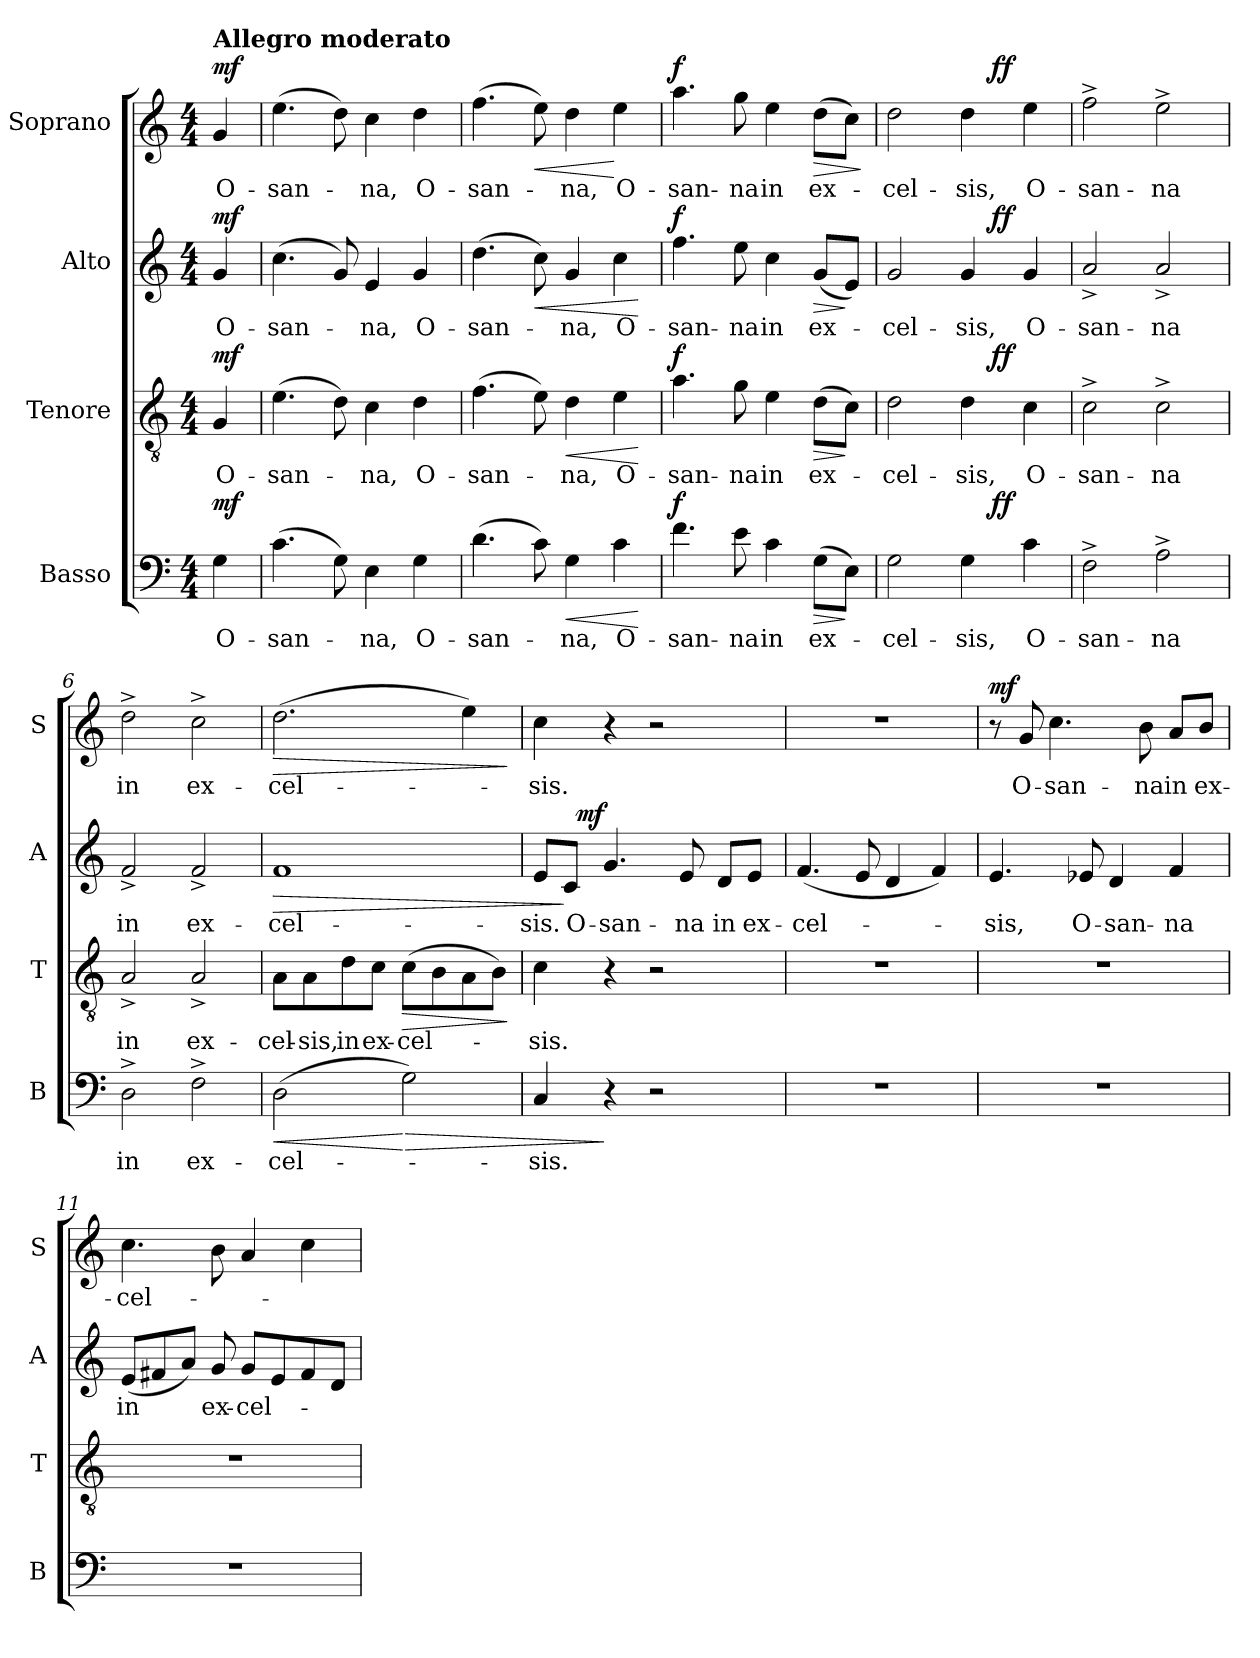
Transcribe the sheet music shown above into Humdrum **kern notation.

**kern	**text	**dynam	**kern	**text	**dynam	**kern	**text	**dynam	**kern	**text	**dynam
*part4	*part4	*part4	*part3	*part3	*part3	*part2	*part2	*part2	*part1	*part1	*part1
*staff4	*staff4	*staff4	*staff3	*staff3	*staff3	*staff2	*staff2	*staff2	*staff1	*staff1	*staff1
*I"Basso	*	*	*I"Tenore	*	*	*I"Alto	*	*	*I"Soprano	*	*
*I'B	*	*	*I'T	*	*	*I'A	*	*	*I'S	*	*
*clefF4	*	*	*clefGv2	*	*	*clefG2	*	*	*clefG2	*	*
*k[]	*	*	*k[]	*	*	*k[]	*	*	*k[]	*	*
*C:	*	*	*C:	*	*	*C:	*	*	*C:	*	*
*M4/4	*	*	*M4/4	*	*	*M4/4	*	*	*M4/4	*	*
*MM96	*	*	*MM96	*	*	*MM96	*	*	*MM96	*	*
=	=	=	=	=	=	=	=	=	=	=	=
!	!	!	!	!	!	!	!	!	!LO:TX:a:B:t=Allegro moderato	!	!
!	!LO:LY:b	!LO:DY:a	!	!LO:LY:b	!LO:DY:a	!	!LO:LY:b	!LO:DY:a	!	!LO:LY:b	!LO:DY:a
4G\	O-	mf	4G/	O-	mf	4g/	O-	mf	4g/	O-	mf
=1	=1	=1	=1	=1	=1	=1	=1	=1	=1	=1	=1
!	!LO:LY:b	!	!	!LO:LY:b	!	!	!LO:LY:b	!	!	!LO:LY:b	!
(>4.c\	-san-	.	(>4.e\	-san-	.	(>4.cc\	-san-	.	(>4.ee\	-san-	.
8G\)	.	.	8d\)	.	.	8g/)	.	.	8dd\)	.	.
!	!LO:LY:b	!	!	!LO:LY:b	!	!	!LO:LY:b	!	!	!LO:LY:b	!
4E\	-na,	.	4c\	-na,	.	4e/	-na,	.	4cc\	-na,	.
!	!LO:LY:b	!	!	!LO:LY:b	!	!	!LO:LY:b	!	!	!LO:LY:b	!
4G\	O-	.	4d\	O-	.	4g/	O-	.	4dd\	O-	.
=2	=2	=2	=2	=2	=2	=2	=2	=2	=2	=2	=2
!	!LO:LY:b	!	!	!LO:LY:b	!	!	!LO:LY:b	!	!	!LO:LY:b	!
(>4.d\	-san-	.	(>4.f\	-san-	.	(>4.dd\	-san-	.	(>4.ff\	-san-	.
!	!	!	!	!	!	!	!	!LO:HP:b	!	!	!LO:HP:b
8c\)	.	.	8e\)	.	.	8cc\)	.	<	8ee\)	.	<
!	!LO:LY:b	!LO:HP:b	!	!LO:LY:b	!LO:HP:b	!	!LO:LY:b	!	!	!LO:LY:b	!
4G\	-na,	<	4d\	-na,	<	4g/	-na,	.	4dd\	-na,	.
!	!LO:LY:b	!	!	!LO:LY:b	!	!	!LO:LY:b	!	!	!LO:LY:b	!
4c\	O-	.	4e\	O-	.	4cc\	O-	.	4ee\	O-	[
.	.	[	.	.	[	.	.	[	.	.	.
=3	=3	=3	=3	=3	=3	=3	=3	=3	=3	=3	=3
!	!LO:LY:b	!LO:DY:a	!	!LO:LY:b	!LO:DY:a	!	!LO:LY:b	!LO:DY:a	!	!LO:LY:b	!LO:DY:a
4.f\	-san-	f	4.a\	-san-	f	4.ff\	-san-	f	4.aa\	-san-	f
!	!LO:LY:b	!	!	!LO:LY:b	!	!	!LO:LY:b	!	!	!LO:LY:b	!
8e\	-na	.	8g\	-na	.	8ee\	-na	.	8gg\	-na	.
!	!LO:LY:b	!	!	!LO:LY:b	!	!	!LO:LY:b	!	!	!LO:LY:b	!
4c\	in	.	4e\	in	.	4cc\	in	.	4ee\	in	.
!	!LO:LY:b	!LO:HP:b	!	!LO:LY:b	!LO:HP:b	!	!LO:LY:b	!LO:HP:b	!	!LO:LY:b	!LO:HP:b
(>8G\L	ex-	>	(>8d\L	ex-	>	(<8g/L	ex-	>	(>8dd\L	ex-	>
8E\J)	.	]	8c\J)	.	]	8e/J)	.	]	8cc\J)	.	.
.	.	.	.	.	.	.	.	.	.	.	]
=4	=4	=4	=4	=4	=4	=4	=4	=4	=4	=4	=4
!	!LO:LY:b	!	!	!LO:LY:b	!	!	!LO:LY:b	!	!	!LO:LY:b	!
*^	*	*	*^	*	*	*^	*	*	*^	*	*
2G\	2ryy	-cel-	.	2d\	2ryy	-cel-	.	2g/	2ryy	-cel-	.	2dd\	2ryy	-cel-	.
!	!	!LO:LY:b	!	!	!	!LO:LY:b	!	!	!	!LO:LY:b	!	!	!	!LO:LY:b	!
4G\	8ryy	-sis,	.	4d\	8ryy	-sis,	.	4g/	8ryy	-sis,	.	4dd\	8ryy	-sis,	.
!	!	!	!LO:DY:a	!	!	!	!LO:DY:a	!	!	!	!LO:DY:a	!	!	!	!LO:DY:a
.	4.ryy	.	ff	.	4.ryy	.	ff	.	4.ryy	.	ff	.	4.ryy	.	ff
!	!	!LO:LY:b	!	!	!	!LO:LY:b	!	!	!	!LO:LY:b	!	!	!	!LO:LY:b	!
4c\	.	O-	.	4c\	.	O-	.	4g/	.	O-	.	4ee\	.	O-	.
=5	=5	=5	=5	=5	=5	=5	=5	=5	=5	=5	=5	=5	=5	=5	=5
!	!	!LO:LY:b	!	!	!	!LO:LY:b	!	!	!	!LO:LY:b	!	!	!	!LO:LY:b	!
*v	*v	*	*	*	*	*	*	*v	*v	*	*	*v	*v	*	*
*	*	*	*v	*v	*	*	*	*	*	*	*	*
2F^>\	-san-	.	2c^>\	-san-	.	2a^</	-san-	.	2ff^>\	-san-	.
!	!LO:LY:b	!	!	!LO:LY:b	!	!	!LO:LY:b	!	!	!LO:LY:b	!
2A^>\	-na	.	2c^>\	-na	.	2a^</	-na	.	2ee^>\	-na	.
!!LO:LB:g=z
=6	=6	=6	=6	=6	=6	=6	=6	=6	=6	=6	=6
!	!LO:LY:b	!	!	!LO:LY:b	!	!	!LO:LY:b	!	!	!LO:LY:b	!
2D^>\	in	.	2A^</	in	.	2f^</	in	.	2dd^>\	in	.
!	!LO:LY:b	!	!	!LO:LY:b	!	!	!LO:LY:b	!	!	!LO:LY:b	!
2F^>\	ex-	.	2A^</	ex-	.	2f^</	ex-	.	2cc^>\	ex-	.
=7	=7	=7	=7	=7	=7	=7	=7	=7	=7	=7	=7
!	!LO:LY:b	!LO:HP:b	!	!LO:LY:b	!	!	!LO:LY:b	!LO:HP:b	!	!LO:LY:b	!LO:HP:b
(>2D\	-cel-	<	8A\L	-cel-	.	1f	-cel-	>	(>2.dd\	-cel-	>
!	!	!	!	!LO:LY:b	!	!	!	!	!	!	!
.	.	.	8A\	-sis,	.	.	.	.	.	.	.
!	!	!	!	!LO:LY:b	!	!	!	!	!	!	!
.	.	.	8d\	in	.	.	.	.	.	.	.
!	!	!	!	!LO:LY:b	!	!	!	!	!	!	!
.	.	.	8c\J	ex-	.	.	.	.	.	.	.
!	!	!LO:HP:n=1:b	!	!LO:LY:b	!LO:HP:b	!	!	!	!	!	!
2G\)	.	[ >	(>8c\L	-cel-	>	.	.	.	.	.	.
.	.	.	8B\	.	.	.	.	.	.	.	.
.	.	.	8A\	.	.	.	.	.	4ee\)	.	.
.	.	.	8B\J)	.	.	.	.	.	.	.	.
.	.	.	.	.	]	.	.	.	.	.	]
=8	=8	=8	=8	=8	=8	=8	=8	=8	=8	=8	=8
!	!LO:LY:b	!	!	!LO:LY:b	!	!	!LO:LY:b	!	!	!LO:LY:b	!
*	*	*	*	*	*	*^	*	*	*	*	*
4C/	-sis.	.	4c\	-sis.	.	8e/L	8ryy	-sis.	.	4cc\	-sis.	.
!	!	!	!	!	!	!	!	!LO:LY:b	!	!	!	!
.	.	.	.	.	.	8c/J	32ryy	O-	]	.	.	.
!	!	!	!	!	!	!	!	!	!LO:DY:a	!	!	!
.	.	.	.	.	.	.	2ryy	.	mf	.	.	.
!	!	!	!	!	!	!	!	!LO:LY:b	!	!	!	!
4r	.	]	4r	.	.	4.g/	.	-san-	.	4r	.	.
2r	.	.	2r	.	.	.	.	.	.	2r	.	.
!	!	!	!	!	!	!	!	!LO:LY:b	!	!	!	!
.	.	.	.	.	.	8e/	.	-na	.	.	.	.
.	.	.	.	.	.	.	4ryy	.	.	.	.	.
!	!	!	!	!	!	!	!	!LO:LY:b	!	!	!	!
.	.	.	.	.	.	8d/L	.	in	.	.	.	.
!	!	!	!	!	!	!	!	!LO:LY:b	!	!	!	!
.	.	.	.	.	.	8e/J	.	ex-	.	.	.	.
.	.	.	.	.	.	.	16.ryy	.	.	.	.	.
=9	=9	=9	=9	=9	=9	=9	=9	=9	=9	=9	=9	=9
!	!	!	!	!	!	!	!	!LO:LY:b	!	!	!	!
*	*	*	*	*	*	*v	*v	*	*	*	*	*
1r	.	.	1r	.	.	(<4.f/	-cel-	.	1r	.	.
.	.	.	.	.	.	8e/	.	.	.	.	.
.	.	.	.	.	.	4d/	.	.	.	.	.
.	.	.	.	.	.	4f/)	.	.	.	.	.
=10	=10	=10	=10	=10	=10	=10	=10	=10	=10	=10	=10
!	!	!	!	!	!	!	!LO:LY:b	!	!	!	!LO:DY:a
1r	.	.	1r	.	.	4.e/	-sis,	.	8r	.	mf
!	!	!	!	!	!	!	!	!	!	!LO:LY:b	!
.	.	.	.	.	.	.	.	.	8g/	O-	.
!	!	!	!	!	!	!	!	!	!	!LO:LY:b	!
.	.	.	.	.	.	.	.	.	4.cc\	-san-	.
!	!	!	!	!	!	!	!LO:LY:b	!	!	!	!
.	.	.	.	.	.	8e-X/	O-	.	.	.	.
!	!	!	!	!	!	!	!LO:LY:b	!	!	!	!
.	.	.	.	.	.	4d/	-san-	.	.	.	.
!	!	!	!	!	!	!	!	!	!	!LO:LY:b	!
.	.	.	.	.	.	.	.	.	8b\	-na	.
!	!	!	!	!	!	!	!LO:LY:b	!	!	!LO:LY:b	!
.	.	.	.	.	.	4f/	-na	.	8a/L	in	.
!	!	!	!	!	!	!	!	!	!	!LO:LY:b	!
.	.	.	.	.	.	.	.	.	8b/J	ex-	.
!!LO:PB:g=z
=11	=11	=11	=11	=11	=11	=11	=11	=11	=11	=11	=11
!	!	!	!	!	!	!	!LO:LY:b	!	!	!LO:LY:b	!
1r	.	.	1r	.	.	(<8e/L	in	.	4.cc\	-cel-	.
.	.	.	.	.	.	8f#X/	.	.	.	.	.
.	.	.	.	.	.	8a/J)	.	.	.	.	.
!	!	!	!	!	!	!	!LO:LY:b	!	!	!	!
.	.	.	.	.	.	8g/	ex-	.	8b\	.	.
!	!	!	!	!	!	!	!LO:LY:b	!	!	!	!
.	.	.	.	.	.	8g/L	-cel-	.	4a/	.	.
.	.	.	.	.	.	8e/	.	.	.	.	.
.	.	.	.	.	.	8f#/	.	.	4cc\	.	.
.	.	.	.	.	.	8d/J	.	.	.	.	.
=	=	=	=	=	=	=	=	=	=	=	=
*-	*-	*-	*-	*-	*-	*-	*-	*-	*-	*-	*-
